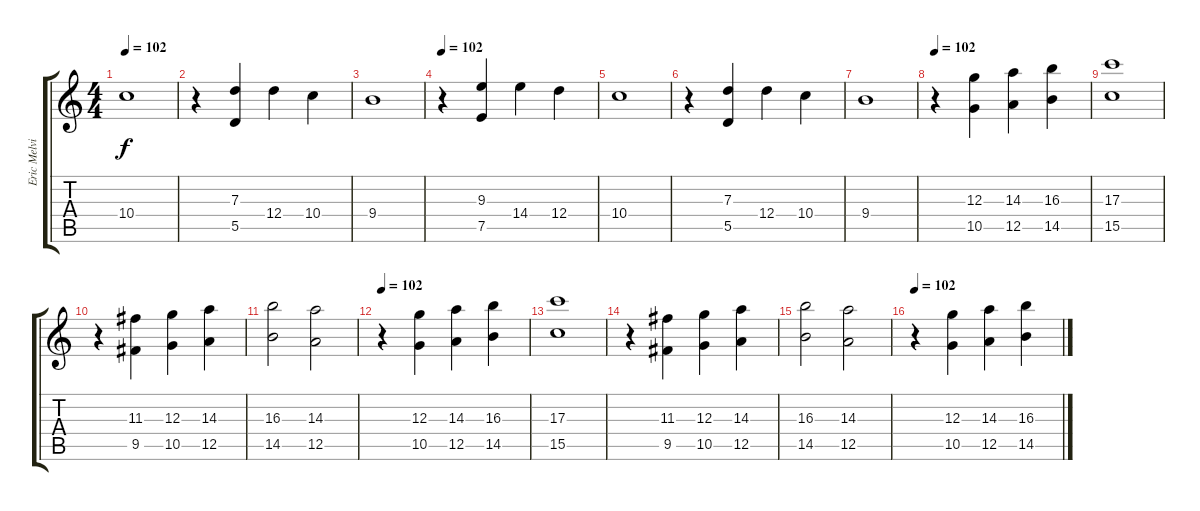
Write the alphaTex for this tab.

\track ("Eric Melvin" "Eric Melvi") {instrument distortionguitar}
\staff {score tabs}
\tuning (E4 B3 G3 D3 A2 E2) {hide}
\ts (4 4)
\tempo 102
\clef g2
\ks c
10.4.1{dy f} |
r.4 (7.3 5.5).4 12.4.4 10.4.4 |
9.4.1 |
\tempo 102
r.4{volume 7 instrument overdrivenguitar} (9.3 7.5).4 14.4.4 12.4.4 |
10.4.1 |
r.4 (7.3 5.5).4 12.4.4 10.4.4 |
9.4.1 |
\tempo 102
r.4{volume 9} (12.3 10.5).4 (14.3 12.5).4 (16.3 14.5).4 |
(17.3 15.5).1 |
r.4 (11.3 9.5).4 (12.3 10.5).4 (14.3 12.5).4 |
(16.3 14.5).2 (14.3 12.5).2 |
\tempo 102
r.4 (12.3 10.5).4 (14.3 12.5).4 (16.3 14.5).4 |
(17.3 15.5).1 |
r.4 (11.3 9.5).4 (12.3 10.5).4 (14.3 12.5).4 |
(16.3 14.5).2 (14.3 12.5).2 |
\tempo 102
r.4{volume 9} (12.3 10.5).4 (14.3 12.5).4 (16.3 14.5).4
